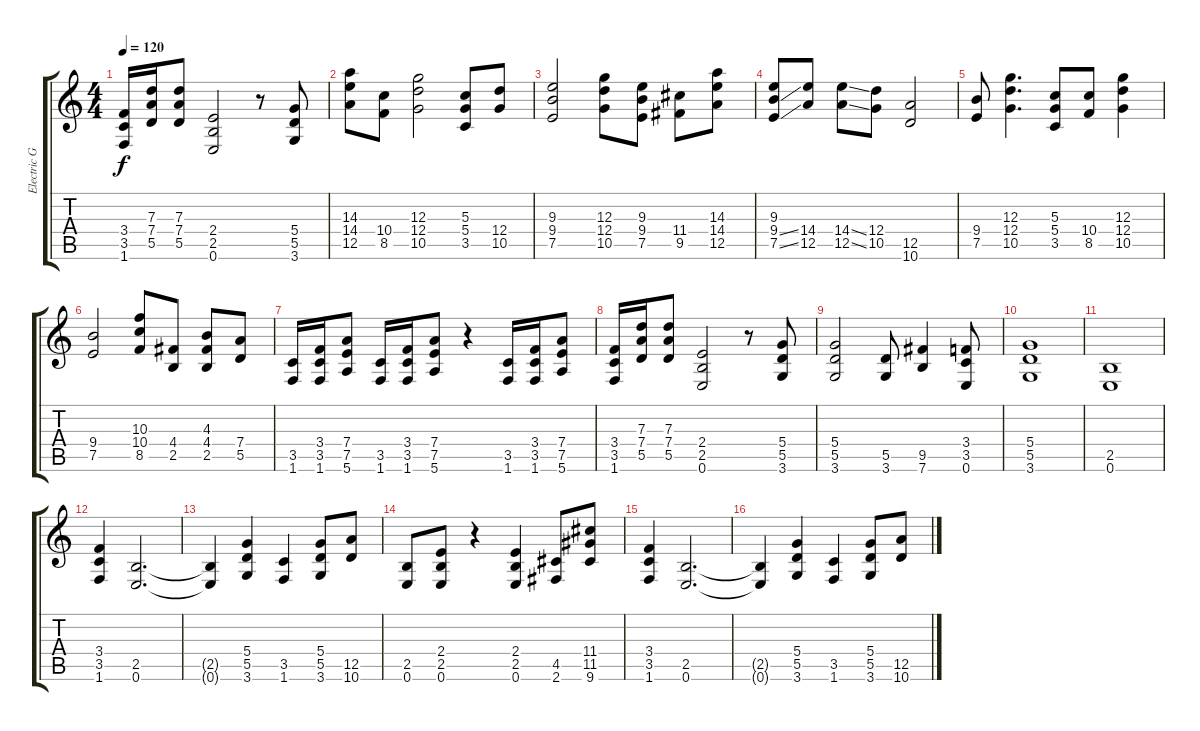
\track ("Electric Guitar" "Electric G") {instrument overdrivenguitar}
\staff {score tabs}
\tuning (E4 B3 G3 D3 A2 E2) {hide}
\ts (4 4)
\tempo 120
\clef g2
\ks c
(3.4 3.5 1.6).16{dy f} (7.3 7.4 5.5).16 (7.3 7.4 5.5).8 (2.4 2.5 0.6).2 r.8 (5.4 5.5 3.6).8 |
(14.3 14.4 12.5).8 (10.4 8.5).8 (12.3 12.4 10.5).2 (5.3 5.4 3.5).8 (12.4 10.5).8 |
(9.3 9.4 7.5).2 (12.3 12.4 10.5).8 (9.3 9.4 7.5).8 (11.4 9.5).8 (14.3 14.4 12.5).8 |
(9.3 9.4{ss} 7.5{ss}).8 (14.4 12.5).8 (14.4{ss} 12.5{ss}).8 (12.4 10.5).8 (12.5 10.6).2 |
(9.4 7.5).8 (12.3 12.4 10.5).4{d} (5.3 5.4 3.5).8 (10.4 8.5).8 (12.3 12.4 10.5).4 |
(9.4 7.5).2 (10.3 10.4 8.5).8 (4.4 2.5).8 (4.3 4.4 2.5).8 (7.4 5.5).8 |
(3.5 1.6).16 (3.4 3.5 1.6).16 (7.4 7.5 5.6).8 (3.5 1.6).16 (3.4 3.5 1.6).16 (7.4 7.5 5.6).8 r.4 (3.5 1.6).16 (3.4 3.5 1.6).16 (7.4 7.5 5.6).8 |
(3.4 3.5 1.6).16 (7.3 7.4 5.5).16 (7.3 7.4 5.5).8 (2.4 2.5 0.6).2 r.8 (5.4 5.5 3.6).8 |
(5.4 5.5 3.6).2 (5.5 3.6).8 (9.5 7.6).4 (3.4 3.5 0.6).8 |
(5.4 5.5 3.6).1 |
(2.5 0.6).1 |
(3.4 3.5 1.6).4 (2.5 0.6).2{d} |
(2.5{t} 0.6{t}).4 (5.4 5.5 3.6).4 (3.5 1.6).4 (5.4 5.5 3.6).8 (12.5 10.6).8 |
(2.5 0.6).8 (2.4 2.5 0.6).8 r.4 (2.4 2.5 0.6).4 (4.5 2.6).8 (11.4 11.5 9.6).8 |
(3.4 3.5 1.6).4 (2.5 0.6).2{d} |
(2.5{t} 0.6{t}).4 (5.4 5.5 3.6).4 (3.5 1.6).4 (5.4 5.5 3.6).8 (12.5 10.6).8
